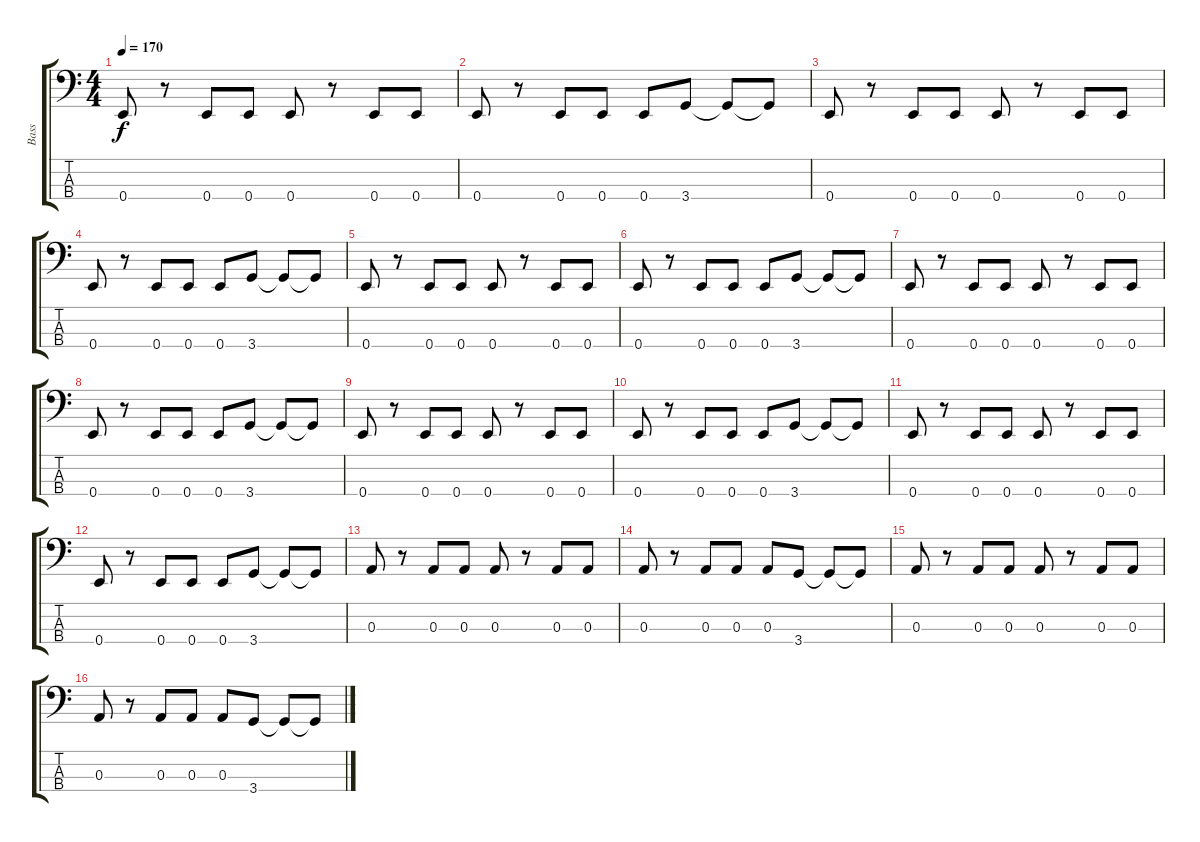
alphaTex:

\track ("Bass" "Bass") {instrument electricbassfinger}
\staff {score tabs}
\tuning (G2 D2 A1 E1) {hide}
\ts (4 4)
\tempo 170
\clef f4
\ks c
0.4.8{dy f} r.8 0.4.8 0.4.8 0.4.8 r.8 0.4.8 0.4.8 |
0.4.8 r.8 0.4.8 0.4.8 0.4.8 3.4.8 3.4{t}.8 3.4{t}.8 |
0.4.8 r.8 0.4.8 0.4.8 0.4.8 r.8 0.4.8 0.4.8 |
0.4.8 r.8 0.4.8 0.4.8 0.4.8 3.4.8 3.4{t}.8 3.4{t}.8 |
0.4.8 r.8 0.4.8 0.4.8 0.4.8 r.8 0.4.8 0.4.8 |
0.4.8 r.8 0.4.8 0.4.8 0.4.8 3.4.8 3.4{t}.8 3.4{t}.8 |
0.4.8 r.8 0.4.8 0.4.8 0.4.8 r.8 0.4.8 0.4.8 |
0.4.8 r.8 0.4.8 0.4.8 0.4.8 3.4.8 3.4{t}.8 3.4{t}.8 |
0.4.8 r.8 0.4.8 0.4.8 0.4.8 r.8 0.4.8 0.4.8 |
0.4.8 r.8 0.4.8 0.4.8 0.4.8 3.4.8 3.4{t}.8 3.4{t}.8 |
0.4.8 r.8 0.4.8 0.4.8 0.4.8 r.8 0.4.8 0.4.8 |
0.4.8 r.8 0.4.8 0.4.8 0.4.8 3.4.8 3.4{t}.8 3.4{t}.8 |
0.3.8 r.8 0.3.8 0.3.8 0.3.8 r.8 0.3.8 0.3.8 |
0.3.8 r.8 0.3.8 0.3.8 0.3.8 3.4.8 3.4{t}.8 3.4{t}.8 |
0.3.8 r.8 0.3.8 0.3.8 0.3.8 r.8 0.3.8 0.3.8 |
0.3.8 r.8 0.3.8 0.3.8 0.3.8 3.4.8 3.4{t}.8 3.4{t}.8
